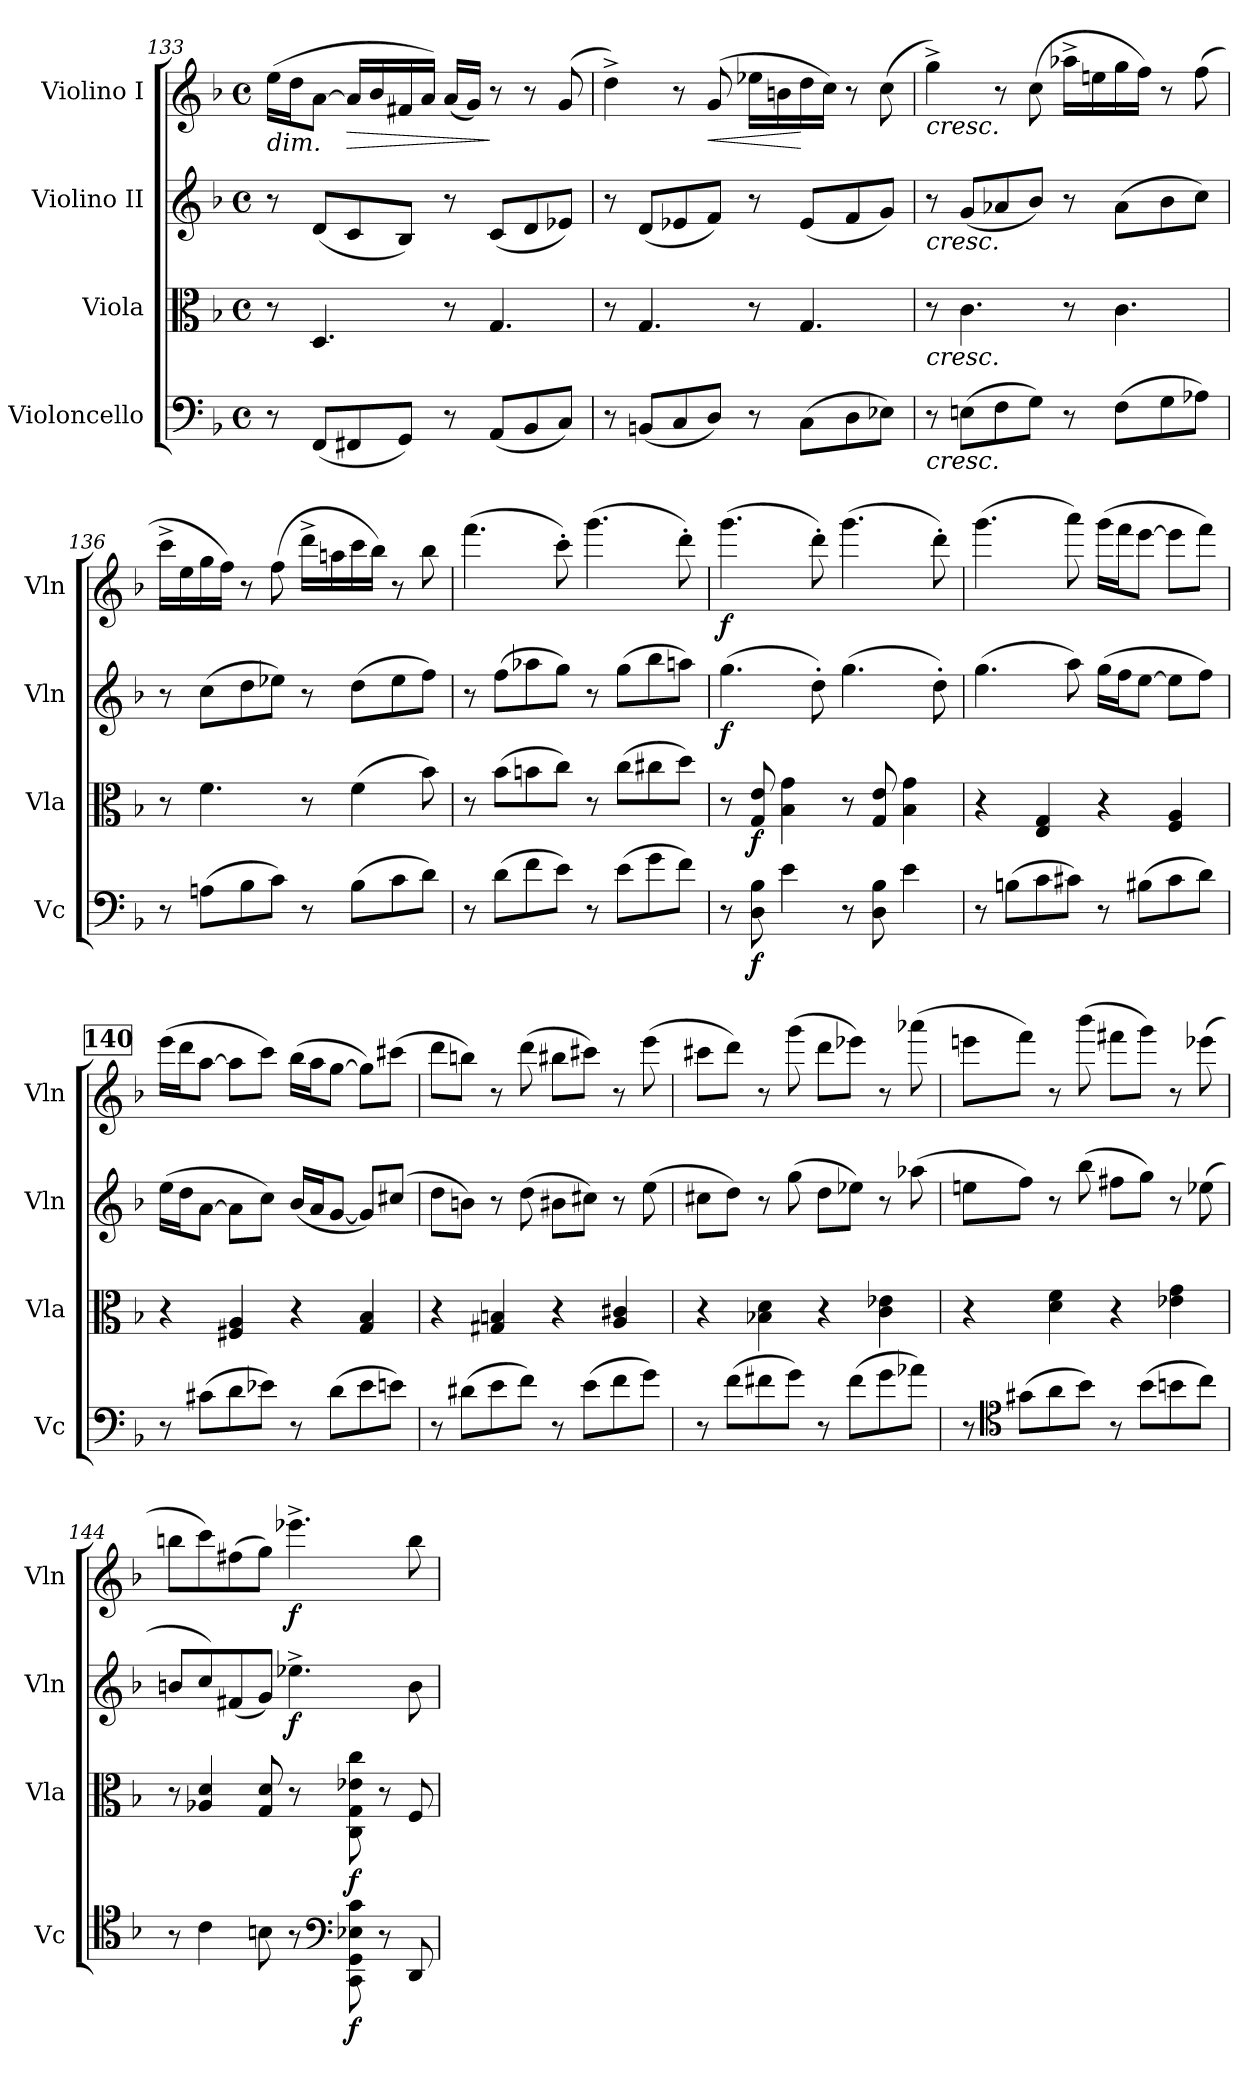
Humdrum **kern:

**kern	**dynam	**kern	**dynam	**kern	**dynam	**kern	**dynam
*part4	*part4	*part3	*part3	*part2	*part2	*part1	*part1
*staff4	*staff4	*staff3	*staff3	*staff2	*staff2	*staff1	*staff1
*I"Violoncello	*	*I"Viola	*	*I"Violino II	*	*I"Violino I	*
*I'Vc	*	*I'Vla	*	*I'Vln	*	*I'Vln	*
*clefF4	*	*clefC3	*	*clefG2	*	*clefG2	*
*k[b-]	*	*k[b-]	*	*k[b-]	*	*k[b-]	*
*M4/4	*	*M4/4	*	*M4/4	*	*M4/4	*
*met(c)	*	*met(c)	*	*met(c)	*	*met(c)	*
=133	=133	=133	=133	=133	=133	=133	=133
!	!	!	!	!	!	!LO:TX:b:i:t=dim.	!
8r	.	8r	.	8r	.	(<16ee\LL	.
.	.	.	.	.	.	16dd\J	.
(<8FF/L	.	4.D/	.	(<8d/L	.	[8a\J	.
!	!	!	!	!	!	!	!LO:HP:b
8FF#X/	.	.	.	8c/	.	16a/LL]	>
.	.	.	.	.	.	16b-/	.
8GG/J)	.	.	.	8B-/J)	.	16f#X/	.
.	.	.	.	.	.	16a/JJ)	.
8r	.	8r	.	8r	.	(<16a/LL	.
.	.	.	.	.	.	16g/JJ)	.
(<8AA/L	.	4.G/	.	(<8c/L	.	8r	]
8BB-/	.	.	.	8d/	.	8r	.
8C/J)	.	.	.	8e-X/J)	.	(<8g/	.
=134	=134	=134	=134	=134	=134	=134	=134
8r	.	8r	.	8r	.	4dd^\)	.
(<8BBn/L	.	4.G/	.	(<8d/L	.	.	.
8C/	.	.	.	8e-X/	.	8r	.
!	!	!	!	!	!	!	!LO:HP:b
8D/J)	.	.	.	8f/J)	.	(>8g/	<
8r	.	8r	.	8r	.	16ee-X\LL	.
.	.	.	.	.	.	16bn\	.
(>8C\L	.	4.G/	.	(<8e-/L	.	16dd\	[
.	.	.	.	.	.	16cc\JJ)	.
8D\	.	.	.	8f/	.	8r	.
8E-X\J)	.	.	.	8g/J)	.	(>8cc\	.
=135	=135	=135	=135	=135	=135	=135	=135
!	!	!	!	!	!	!LO:TX:b:i:t=cresc.	!
!	!	!	!	!LO:TX:b:i:t=cresc.	!	!	!
!	!	!LO:TX:b:i:t=cresc.	!	!	!	!	!
!LO:TX:b:i:t=cresc.	!	!	!	!	!	!	!
8r	.	8r	.	8r	.	4gg^\)	.
(>8En\L	.	4.c\	.	(<8g/L	.	.	.
8F\	.	.	.	8a-X/	.	8r	.
8G\J)	.	.	.	8b-/J)	.	(>8cc\	.
8r	.	8r	.	8r	.	16aa-X^\LL	.
.	.	.	.	.	.	16een\	.
(>8F\L	.	4.c\	.	(>8a-\L	.	16gg\	.
.	.	.	.	.	.	16ff\JJ)	.
8G\	.	.	.	8b-\	.	8r	.
8A-X\J)	.	.	.	8cc\J)	.	(>8ff\	.
!!LO:LB:g=z
=136	=136	=136	=136	=136	=136	=136	=136
8r	.	8r	.	8r	.	16ccc^\LL	.
.	.	.	.	.	.	16ee\	.
(>8An\L	.	4.f\	.	(>8cc\L	.	16gg\	.
.	.	.	.	.	.	16ff\JJ)	.
8B-\	.	.	.	8dd\	.	8r	.
8c\J)	.	.	.	8ee-X\J)	.	(>8ff\	.
8r	.	8r	.	8r	.	16ddd^\LL	.
.	.	.	.	.	.	16aan\	.
(>8B-\L	.	(>4f\	.	(>8dd\L	.	16ccc\	.
.	.	.	.	.	.	16bb-\JJ)	.
8c\	.	.	.	8ee-\	.	8r	.
8d\J)	.	8b-\)	.	8ff\J)	.	8bb-\	.
=137	=137	=137	=137	=137	=137	=137	=137
8r	.	8r	.	8r	.	(>4.fff\	.
(>8d\L	.	(>8b-\L	.	(>8ff\L	.	.	.
8f\	.	8bn\	.	8aa-X\	.	.	.
8e\J)	.	8cc\J)	.	8gg\J)	.	8ccc'\)	.
8r	.	8r	.	8r	.	(>4.ggg\	.
(>8e\L	.	(>8cc\L	.	(>8gg\L	.	.	.
8g\	.	8cc#X\	.	8bb-\	.	.	.
8f\J)	.	8dd\J)	.	8aan\J)	.	8ddd'\)	.
=138	=138	=138	=138	=138	=138	=138	=138
!	!	!	!	!	!LO:DY:b	!	!LO:DY:b
8r	.	8r	.	(>4.gg\	f	(>4.ggg\	f
!	!LO:DY:b	!	!LO:DY:b	!	!	!	!
8D\ 8B-\	f	8G/ 8e/	f	.	.	.	.
4e\	.	4B-\ 4g\	.	.	.	.	.
.	.	.	.	8dd'\)	.	8ddd'\)	.
8r	.	8r	.	(>4.gg\	.	(>4.ggg\	.
8D\ 8B-\	.	8G/ 8e/	.	.	.	.	.
4e\	.	4B-\ 4g\	.	.	.	.	.
.	.	.	.	8dd'\)	.	8ddd'\)	.
=139	=139	=139	=139	=139	=139	=139	=139
8r	.	4r	.	(>4.gg\	.	(>4.ggg\	.
(>8Bn\L	.	.	.	.	.	.	.
8c\	.	4E/ 4G/	.	.	.	.	.
8c#X\J)	.	.	.	8aa\)	.	8aaa\)	.
8r	.	4r	.	(>16gg\LL	.	(>16ggg\LL	.
.	.	.	.	16ff\J	.	16fff\J	.
(>8B#X\L	.	.	.	[8ee\J	.	[8eee\J	.
8c#\	.	4F/ 4A/	.	8ee\L]	.	8eee\L]	.
8d\J)	.	.	.	8ff\J)	.	8fff\J)	.
!!LO:REH:place=s1:a:B:fs=14:t=140
=140	=140	=140	=140	=140	=140	=140	=140
8r	.	4r	.	(>16ee\LL	.	(>16eee\LL	.
.	.	.	.	16dd\J	.	16ddd\J	.
(>8c#X\L	.	.	.	[8a\J	.	[8aa\J	.
8d\	.	4F#X/ 4A/	.	8a\L]	.	8aa\L]	.
8e-X\J)	.	.	.	8cc\J)	.	8ccc\J)	.
8r	.	4r	.	(<16b-/LL	.	(>16bb-\LL	.
.	.	.	.	16a/J	.	16aa\J	.
(>8d\L	.	.	.	[8g/J	.	[8gg\J	.
8e-\	.	4G/ 4B-/	.	8g/L])	.	8gg\L])	.
8en\J)	.	.	.	(>8cc#X/J	.	(>8ccc#X\J	.
!!LO:PB:g=z
=141	=141	=141	=141	=141	=141	=141	=141
8r	.	4r	.	8dd\L	.	8ddd\L	.
(>8d#X\L	.	.	.	8bn\J)	.	8bbn\J)	.
8e\	.	4G#X/ 4Bn/	.	8r	.	8r	.
8f\J)	.	.	.	(>8dd\	.	(>8ddd\	.
8r	.	4r	.	8b#X\L	.	8bb#X\L	.
(>8e\L	.	.	.	8cc#X\J)	.	8ccc#X\J)	.
8f\	.	4A/ 4c#X/	.	8r	.	8r	.
8g\J)	.	.	.	(>8ee\	.	(>8eee\	.
=142	=142	=142	=142	=142	=142	=142	=142
8r	.	4r	.	8cc#X\L	.	8ccc#X\L	.
(>8f\L	.	.	.	8dd\J)	.	8ddd\J)	.
8f#X\	.	4B-X\ 4d\	.	8r	.	8r	.
8g\J)	.	.	.	(>8gg\	.	(>8ggg\	.
8r	.	4r	.	8dd\L	.	8ddd\L	.
(>8f#\L	.	.	.	8ee-X\J)	.	8eee-X\J)	.
8g\	.	4c\ 4e-X\	.	8r	.	8r	.
8a-X\J)	.	.	.	(>8aa-X\	.	(>8aaa-X\	.
=143	=143	=143	=143	=143	=143	=143	=143
8r	.	4r	.	8een\L	.	8eeen\L	.
*clefC4	*	*	*	*	*	*	*
(>8g#X\L	.	.	.	8ff\J)	.	8fff\J)	.
8a\	.	4d\ 4f\	.	8r	.	8r	.
8b-\J)	.	.	.	(>8bb-\	.	(>8bbb-\	.
8r	.	4r	.	8ff#X\L	.	8fff#X\L	.
(>8b-\L	.	.	.	8gg\J)	.	8ggg\J)	.
8bn\	.	4e-X\ 4g\	.	8r	.	8r	.
8cc\J)	.	.	.	(<8ee-X\	.	(>8eee-X\	.
=144	=144	=144	=144	=144	=144	=144	=144
8r	.	8r	.	8bn/L	.	8bbn\L	.
4c\	.	4A-X/ 4d/	.	8cc/)	.	8ccc\)	.
.	.	.	.	(<8f#X/	.	(>8ff#X\	.
8Bn\	.	8G/ 8d/	.	8g/J)	.	8gg\J)	.
!	!	!	!	!	!LO:DY:b	!	!LO:DY:b
8r	.	8r	.	4.ee-X^\	f	4.eee-X^\	f
*clefF4	*	*	*	*	*	*	*
!	!LO:DY:b	!	!LO:DY:b	!	!	!	!
8CC\ 8GG\ 8E-X\ 8c\	f	8C\ 8G\ 8e-X\ 8cc\	f	.	.	.	.
8r	.	8r	.	.	.	.	.
8DD/	.	8F/	.	8b\	.	8bb\	.
=	=	=	=	=	=	=	=
*-	*-	*-	*-	*-	*-	*-	*-
